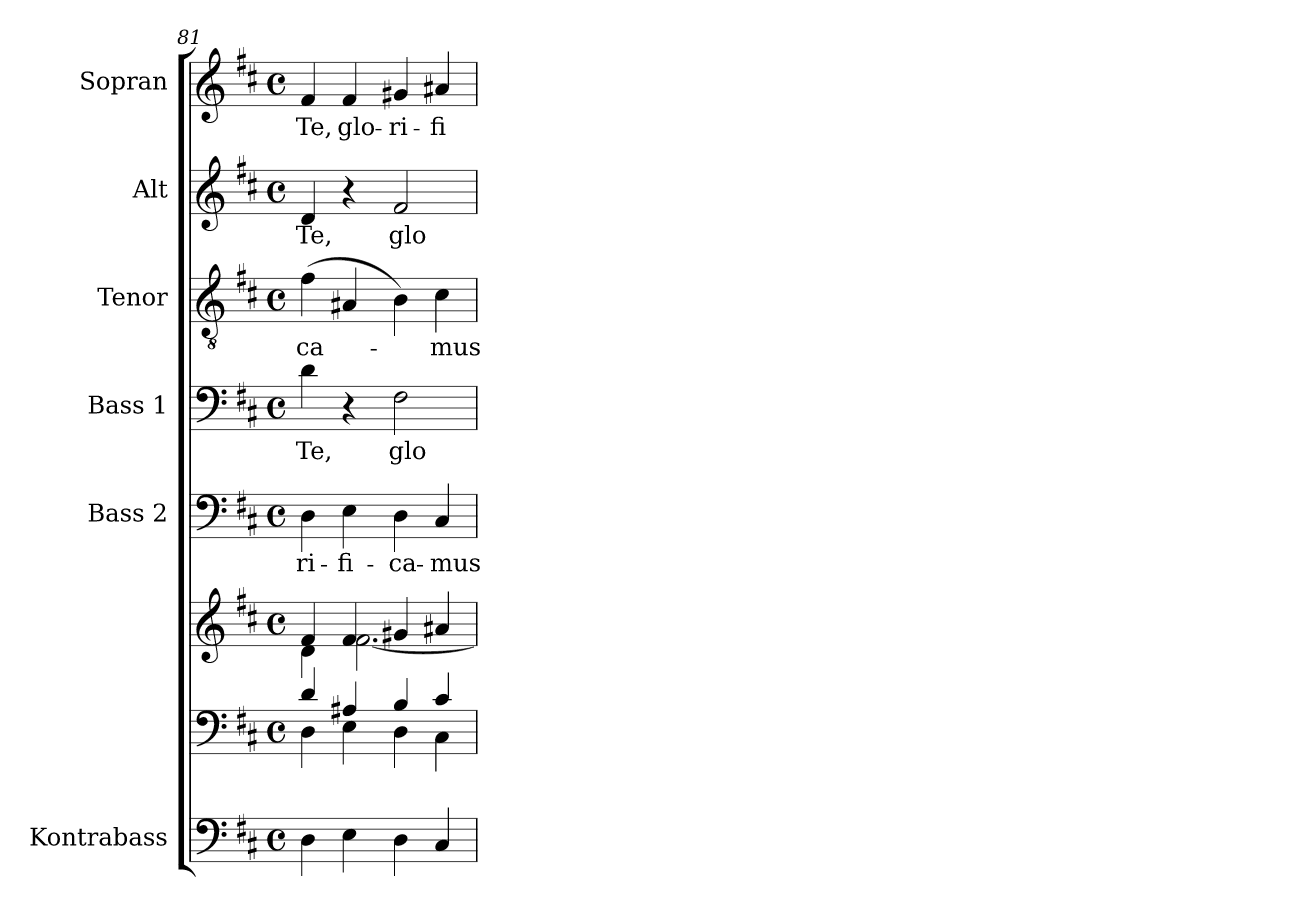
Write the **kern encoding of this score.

**kern	**kern	**kern	**kern	**text	**kern	**text	**kern	**text	**kern	**text	**kern	**text
*part7	*part6	*part6	*part5	*part5	*part4	*part4	*part3	*part3	*part2	*part2	*part1	*part1
*staff8	*staff7	*staff6	*staff5	*staff5	*staff4	*staff4	*staff3	*staff3	*staff2	*staff2	*staff1	*staff1
*I"Kontrabass	*	*	*I"Bass 2	*	*I"Bass 1	*	*I"Tenor	*	*I"Alt	*	*I"Sopran	*
*I'Kb.	*	*	*I'B. 2	*	*I'B. 1	*	*I'T.	*	*I'A.	*	*I'S.	*
*clefF4	*clefF4	*clefG2	*clefF4	*	*clefF4	*	*clefGv2	*	*clefG2	*	*clefG2	*
*ITrd7c12	*	*	*	*	*	*	*	*	*	*	*	*
*k[f#c#]	*k[f#c#]	*k[f#c#]	*k[f#c#]	*	*k[f#c#]	*	*k[f#c#]	*	*k[f#c#]	*	*k[f#c#]	*
*D:	*D:	*D:	*D:	*	*D:	*	*D:	*	*D:	*	*D:	*
*M4/4	*M4/4	*M4/4	*M4/4	*	*M4/4	*	*M4/4	*	*M4/4	*	*M4/4	*
*met(c)	*met(c)	*met(c)	*met(c)	*	*met(c)	*	*met(c)	*	*met(c)	*	*met(c)	*
=81	=81	=81	=81	=81	=81	=81	=81	=81	=81	=81	=81	=81
*	*^	*^	*	*	*	*	*	*	*	*	*	*
!	!	!	!	!	!	!LO:LY:b	!	!LO:LY:b	!	!LO:LY:b	!	!LO:LY:b	!	!LO:LY:b
4DD\	4d/	4D\	4f#/	4d\	4D\	-ri-	4d\	Te,	(>4f#\	-ca-	4d/	Te,	4f#/	Te,
!	!	!	!	!	!	!LO:LY:b	!	!	!	!	!	!	!	!LO:LY:b
4EE\	4A#X/	4E\	4f#/	[<2.f#\	4E\	-fi-	4r	.	4A#X/	.	4r	.	4f#/	glo-
!	!	!	!	!	!	!LO:LY:b	!	!LO:LY:b	!	!	!	!LO:LY:b	!	!LO:LY:b
4DD\	4B/	4D\	4g#X/	.	4D\	-ca-	2F#\	glo-	4B\)	.	2f#/	glo-	4g#X/	-ri-
!	!	!	!	!	!	!LO:LY:b	!	!	!	!LO:LY:b	!	!	!	!LO:LY:b
4CC#/	4c#/	4C#\	4a#X/	.	4C#/	-mus	.	.	4c#\	-mus	.	.	4a#X/	-fi-
*	*v	*v	*	*	*	*	*	*	*	*	*	*	*	*
*	*	*v	*v	*	*	*	*	*	*	*	*	*	*
=	=	=	=	=	=	=	=	=	=	=	=	=
*-	*-	*-	*-	*-	*-	*-	*-	*-	*-	*-	*-	*-
